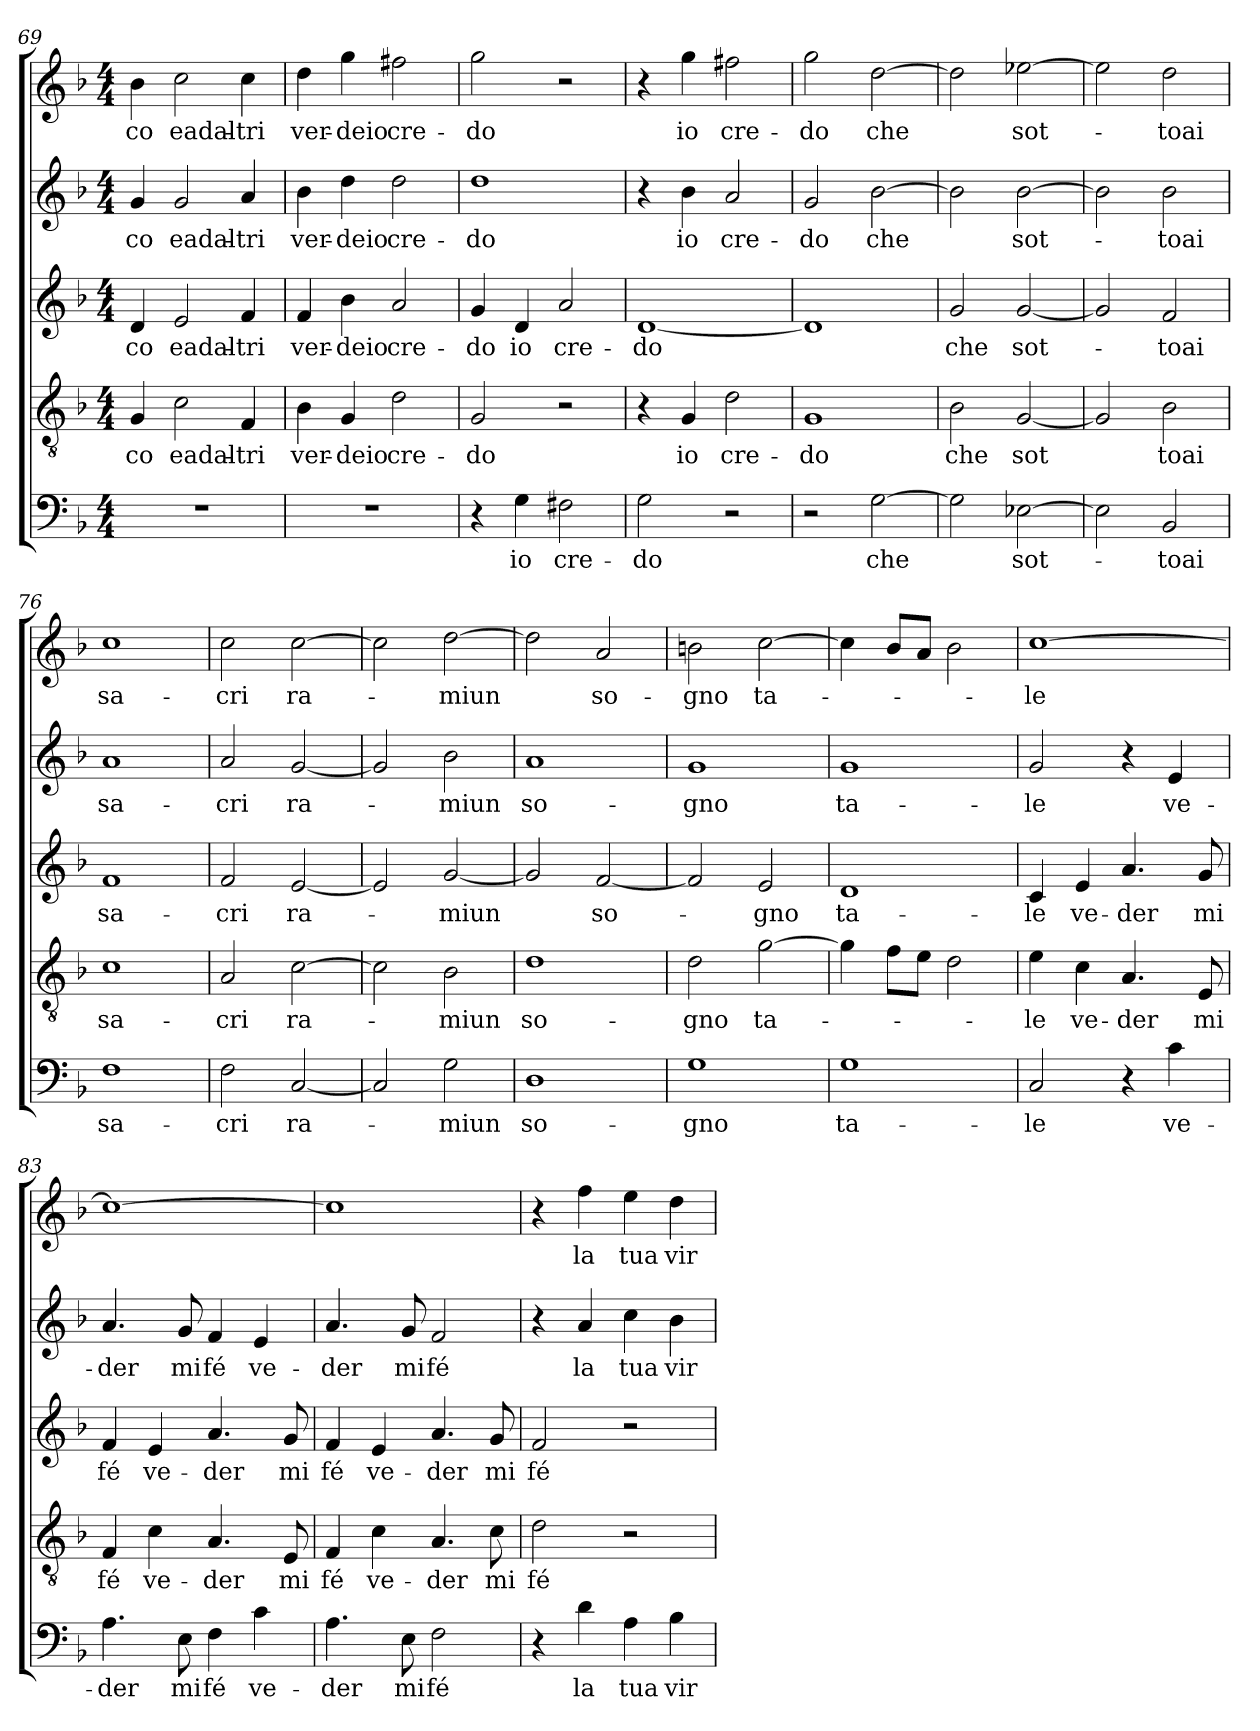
**kern	**text	**kern	**text	**kern	**text	**kern	**text	**kern	**text
*part5	*part5	*part4	*part4	*part3	*part3	*part2	*part2	*part1	*part1
*staff5	*staff5	*staff4	*staff4	*staff3	*staff3	*staff2	*staff2	*staff1	*staff1
*clefF4	*	*clefGv2	*	*clefG2	*	*clefG2	*	*clefG2	*
*k[b-]	*	*k[b-]	*	*k[b-]	*	*k[b-]	*	*k[b-]	*
*M4/4	*	*M4/4	*	*M4/4	*	*M4/4	*	*M4/4	*
=69	=69	=69	=69	=69	=69	=69	=69	=69	=69
1r	.	4G/	co	4d/	co	4g/	co	4b-\	co
.	.	2c\	eadal-	2e/	eadal-	2g/	eadal-	2cc\	eadal-
.	.	4F/	tri	4f/	tri	4a/	tri	4cc\	tri
=70	=70	=70	=70	=70	=70	=70	=70	=70	=70
1r	.	4B-\	ver-	4f/	ver-	4b-\	ver-	4dd\	ver-
.	.	4G/	deio	4b-\	deio	4dd\	deio	4gg\	deio
.	.	2d\	cre-	2a/	cre-	2dd\	cre-	2ff#X\	cre-
=71	=71	=71	=71	=71	=71	=71	=71	=71	=71
4r	.	2G/	do	4g/	do	1dd\	do	2gg\	do
4G\	io	.	.	4d/	io	.	.	.	.
2F#X\	cre-	2r	.	2a/	cre-	.	.	2r	.
=72	=72	=72	=72	=72	=72	=72	=72	=72	=72
2G\	do	4r	.	[1d/	do	4r	.	4r	.
.	.	4G/	io	.	.	4b-\	io	4gg\	io
2r	.	2d\	cre-	.	.	2a/	cre-	2ff#X\	cre-
=73	=73	=73	=73	=73	=73	=73	=73	=73	=73
2r	.	1G/	do	1d/]	.	2g/	do	2gg\	do
[2G\	che	.	.	.	.	[2b-\	che	[2dd\	che
=74	=74	=74	=74	=74	=74	=74	=74	=74	=74
2G\]	.	2B-\	che	2g/	che	2b-\]	.	2dd\]	.
[2E-X\	sot-	[2G/	sot	[2g/	sot-	[2b-\	sot-	[2ee-X\	sot-
=75	=75	=75	=75	=75	=75	=75	=75	=75	=75
2E-\]	.	2G/]	.	2g/]	.	2b-\]	.	2ee-\]	.
2BB-/	toai	2B-\	toai	2f/	toai	2b-\	toai	2dd\	toai
=76	=76	=76	=76	=76	=76	=76	=76	=76	=76
1F\	sa-	1c\	sa-	1f/	sa-	1a/	sa-	1cc\	sa-
=77	=77	=77	=77	=77	=77	=77	=77	=77	=77
2F\	cri	2A/	cri	2f/	cri	2a/	cri	2cc\	cri
[2C/	ra-	[2c\	ra-	[2e/	ra-	[2g/	ra-	[2cc\	ra-
=78	=78	=78	=78	=78	=78	=78	=78	=78	=78
2C/]	.	2c\]	.	2e/]	.	2g/]	.	2cc\]	.
2G\	miun	2B-\	miun	[2g/	miun	2b-\	miun	[2dd\	miun
=79	=79	=79	=79	=79	=79	=79	=79	=79	=79
1D\	so-	1d\	so-	2g/]	.	1a/	so-	2dd\]	.
.	.	.	.	[2f/	so-	.	.	2a/	so-
=80	=80	=80	=80	=80	=80	=80	=80	=80	=80
1G\	gno	2d\	gno	2f/]	.	1g/	gno	2bn\	gno
.	.	[2g\	ta-	2e/	gno	.	.	[2cc\	ta-
=81	=81	=81	=81	=81	=81	=81	=81	=81	=81
1G\	ta-	4g\]	.	1d/	ta-	1g/	ta-	4cc\]	.
.	.	8f\L	.	.	.	.	.	8b-/L	.
.	.	8e\J	.	.	.	.	.	8a/J	.
.	.	2d\	.	.	.	.	.	2b-\	.
=82	=82	=82	=82	=82	=82	=82	=82	=82	=82
2C/	le	4e\	le	4c/	le	2g/	le	[1cc\	le
.	.	4c\	ve-	4e/	ve-	.	.	.	.
4r	.	4.A/	der	4.a/	der	4r	.	.	.
4c\	ve-	.	.	.	.	4e/	ve-	.	.
.	.	8E/	mi	8g/	mi	.	.	.	.
=83	=83	=83	=83	=83	=83	=83	=83	=83	=83
4.A\	der	4F/	fé	4f/	fé	4.a/	der	1cc\_	.
.	.	4c\	ve-	4e/	ve-	.	.	.	.
8E\	mi	.	.	.	.	8g/	mi	.	.
4F\	fé	4.A/	der	4.a/	der	4f/	fé	.	.
4c\	ve-	.	.	.	.	4e/	ve-	.	.
.	.	8E/	mi	8g/	mi	.	.	.	.
=84	=84	=84	=84	=84	=84	=84	=84	=84	=84
4.A\	der	4F/	fé	4f/	fé	4.a/	der	1cc\]	.
.	.	4c\	ve-	4e/	ve-	.	.	.	.
8E\	mi	.	.	.	.	8g/	mi	.	.
2F\	fé	4.A/	der	4.a/	der	2f/	fé	.	.
.	.	8c\	mi	8g/	mi	.	.	.	.
=85	=85	=85	=85	=85	=85	=85	=85	=85	=85
4r	.	2d\	fé	2f/	fé	4r	.	4r	.
4d\	la	.	.	.	.	4a/	la	4ff\	la
4A\	tua	2r	.	2r	.	4cc\	tua	4ee\	tua
4B-\	vir-	.	.	.	.	4b-\	vir-	4dd\	vir-
=	=	=	=	=	=	=	=	=	=
*-	*-	*-	*-	*-	*-	*-	*-	*-	*-
